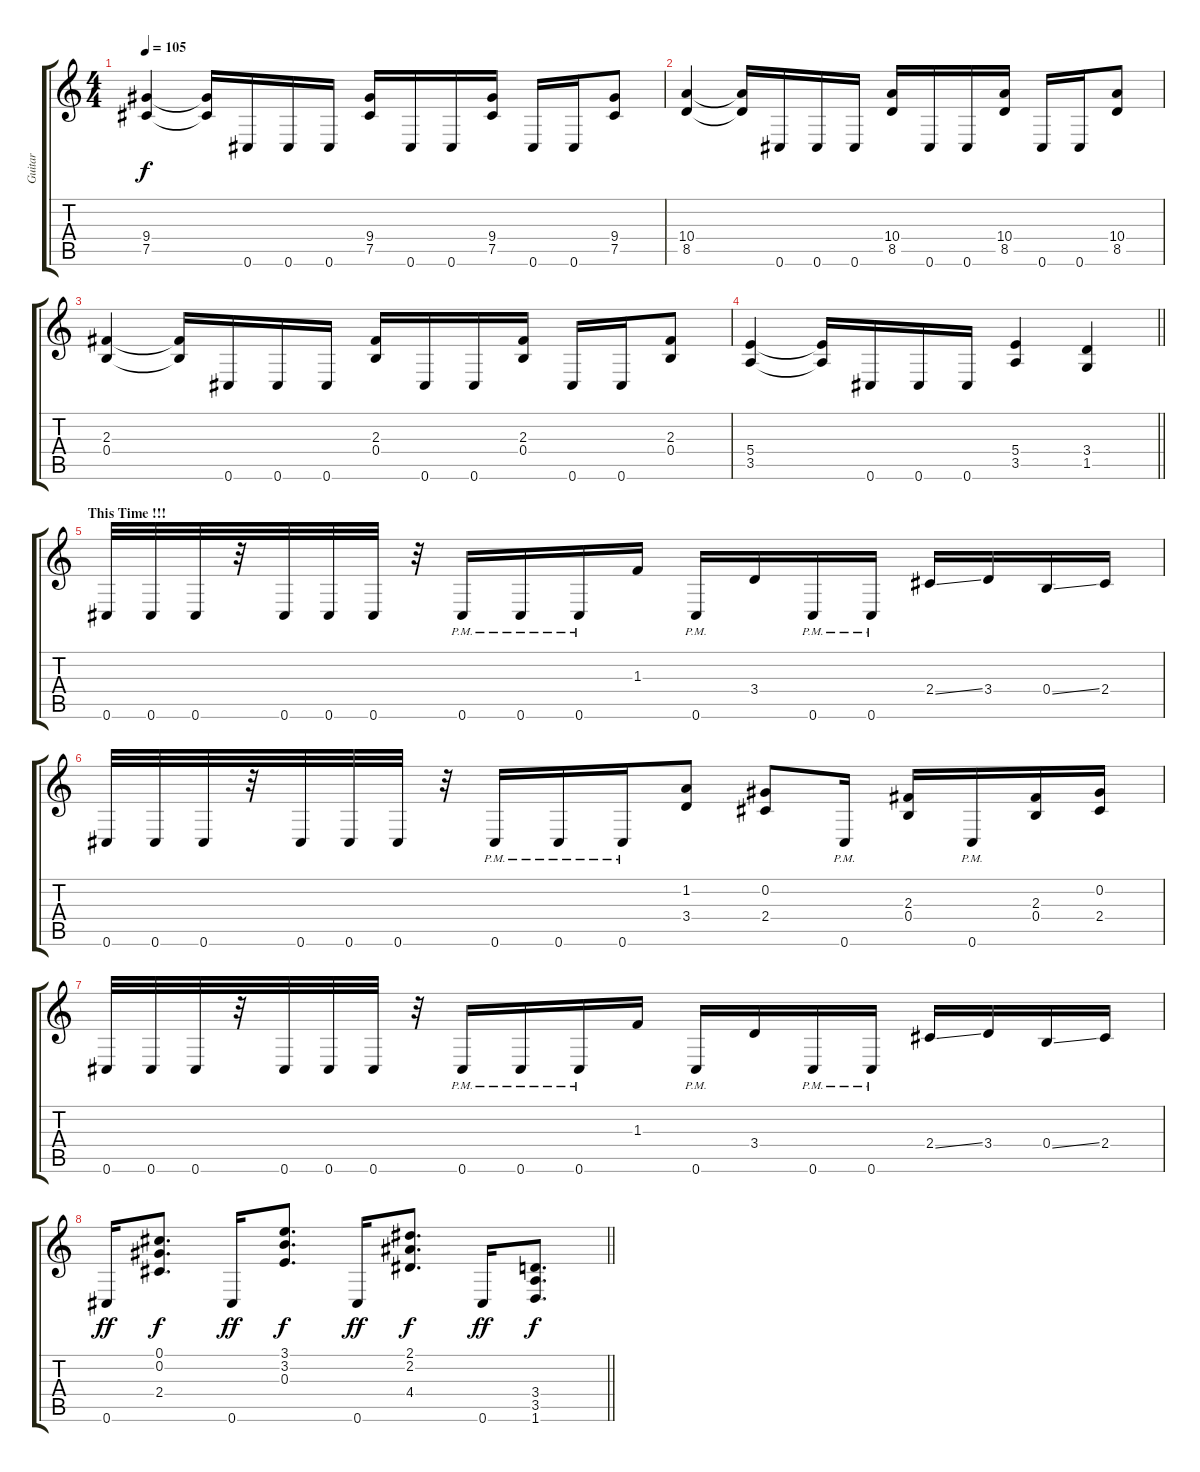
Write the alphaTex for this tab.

\track ("Guitar" "Guitar") {instrument distortionguitar}
\staff {score tabs}
\tuning (Db4 Ab3 E3 B2 Gb2 Db2) {hide}
\ts (4 4)
\tempo 105
\clef g2
\ks c
(9.4 7.5).4{dy f} (9.4{t} 7.5{t}).16 0.6.16 0.6.16 0.6.16 (9.4 7.5).16 0.6.16 0.6.16 (9.4 7.5).16 0.6.16 0.6.16 (9.4 7.5).8 |
(10.4 8.5).4 (10.4{t} 8.5{t}).16 0.6.16 0.6.16 0.6.16 (10.4 8.5).16 0.6.16 0.6.16 (10.4 8.5).16 0.6.16 0.6.16 (10.4 8.5).8 |
(2.3 0.4).4 (2.3{t} 0.4{t}).16 0.6.16 0.6.16 0.6.16 (2.3 0.4).16 0.6.16 0.6.16 (2.3 0.4).16 0.6.16 0.6.16 (2.3 0.4).8 |
\barLineRight lightlight
(5.4 3.5).4 (5.4{t} 3.5{t}).16 0.6.16 0.6.16 0.6.16 (5.4 3.5).4 (3.4 1.5).4 |
\section ("" "This Time !!!")
0.6.32 0.6.32 0.6.32 r.32 0.6.32 0.6.32 0.6.32 r.32 0.6{pm}.16 0.6{pm}.16 0.6{pm}.16 1.3.16 0.6{pm}.16 3.4.16 0.6{pm}.16 0.6{pm}.16 2.4{ss}.16 3.4.16 0.4{ss}.16 2.4.16 |
0.6.32 0.6.32 0.6.32 r.32 0.6.32 0.6.32 0.6.32 r.32 0.6{pm}.16 0.6{pm}.16 0.6{pm}.16 (1.2 3.4).8 (0.2 2.4).8 0.6{pm}.16 (2.3 0.4).16 0.6{pm}.16 (2.3 0.4).16 (0.2 2.4).16 |
0.6.32 0.6.32 0.6.32 r.32 0.6.32 0.6.32 0.6.32 r.32 0.6{pm}.16 0.6{pm}.16 0.6{pm}.16 1.3.16 0.6{pm}.16 3.4.16 0.6{pm}.16 0.6{pm}.16 2.4{ss}.16 3.4.16 0.4{ss}.16 2.4.16 |
\barLineRight lightlight
0.6.16{dy ff} (0.1 0.2 2.4).8{d dy f} 0.6.16{dy ff} (3.1 3.2 0.3).8{d dy f} 0.6.16{dy ff} (2.1 2.2 4.4).8{d dy f} 0.6.16{dy ff} (3.4 3.5 1.6).8{d dy f}
